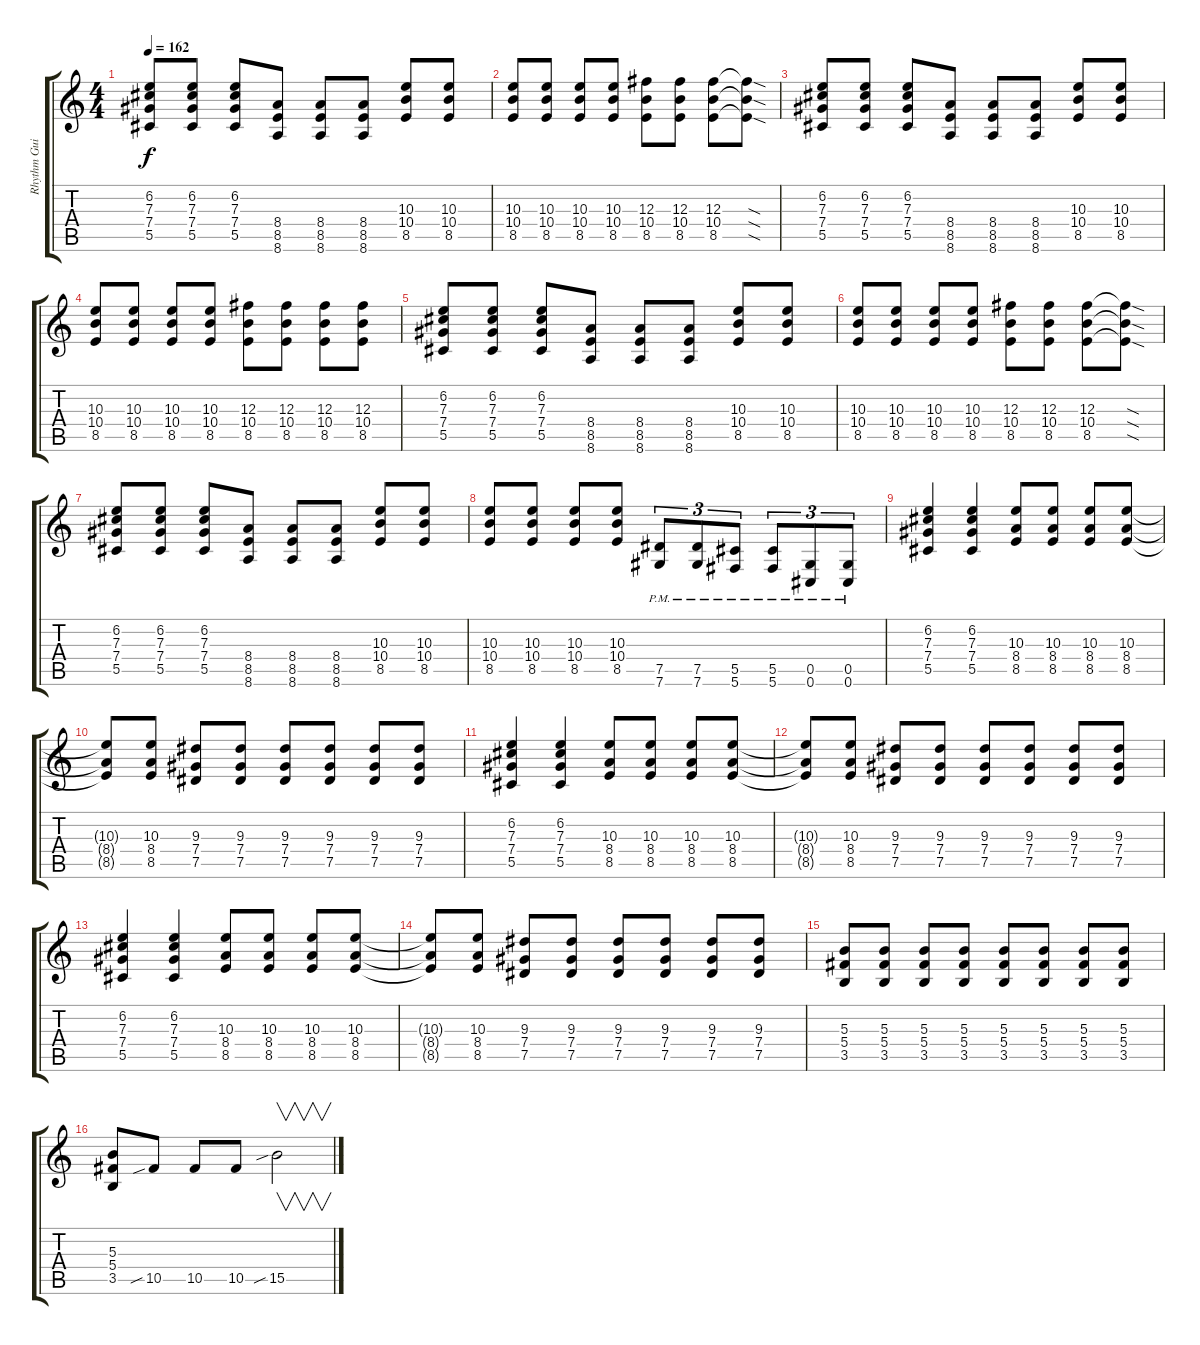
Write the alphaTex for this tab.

\track ("Rhythm Guitar" "Rhythm Gui") {instrument acousticguitarsteel}
\staff {score tabs}
\tuning (Eb4 Bb3 Gb3 Db3 Ab2 Db2) {hide}
\ts (4 4)
\tempo 162
\clef g2
\ks c
(6.2 7.3 7.4 5.5).8{dy f instrument distortionguitar} (6.2 7.3 7.4 5.5).8 (6.2 7.3 7.4 5.5).8 (8.4 8.5 8.6).8 (8.4 8.5 8.6).8 (8.4 8.5 8.6).8 (10.3 10.4 8.5).8 (10.3 10.4 8.5).8 |
(10.3 10.4 8.5).8 (10.3 10.4 8.5).8 (10.3 10.4 8.5).8 (10.3 10.4 8.5).8 (12.3 10.4 8.5).8 (12.3 10.4 8.5).8 (12.3 10.4 8.5).8 (12.3{sod t} 10.4{sod t} 8.5{sod t}).8 |
(6.2 7.3 7.4 5.5).8 (6.2 7.3 7.4 5.5).8 (6.2 7.3 7.4 5.5).8 (8.4 8.5 8.6).8 (8.4 8.5 8.6).8 (8.4 8.5 8.6).8 (10.3 10.4 8.5).8 (10.3 10.4 8.5).8 |
(10.3 10.4 8.5).8 (10.3 10.4 8.5).8 (10.3 10.4 8.5).8 (10.3 10.4 8.5).8 (12.3 10.4 8.5).8 (12.3 10.4 8.5).8 (12.3 10.4 8.5).8 (12.3 10.4 8.5).8 |
(6.2 7.3 7.4 5.5).8 (6.2 7.3 7.4 5.5).8 (6.2 7.3 7.4 5.5).8 (8.4 8.5 8.6).8 (8.4 8.5 8.6).8 (8.4 8.5 8.6).8 (10.3 10.4 8.5).8 (10.3 10.4 8.5).8 |
(10.3 10.4 8.5).8 (10.3 10.4 8.5).8 (10.3 10.4 8.5).8 (10.3 10.4 8.5).8 (12.3 10.4 8.5).8 (12.3 10.4 8.5).8 (12.3 10.4 8.5).8 (12.3{sod t} 10.4{sod t} 8.5{sod t}).8 |
(6.2 7.3 7.4 5.5).8 (6.2 7.3 7.4 5.5).8 (6.2 7.3 7.4 5.5).8 (8.4 8.5 8.6).8 (8.4 8.5 8.6).8 (8.4 8.5 8.6).8 (10.3 10.4 8.5).8 (10.3 10.4 8.5).8 |
(10.3 10.4 8.5).8 (10.3 10.4 8.5).8 (10.3 10.4 8.5).8 (10.3 10.4 8.5).8 (7.5{pm} 7.6{pm}).8{tu (3 2)} (7.5{pm} 7.6{pm}).8{tu (3 2)} (5.5{pm} 5.6{pm}).8{tu (3 2)} (5.5{pm} 5.6{pm}).8{tu (3 2)} (0.5{pm} 0.6{pm}).8{tu (3 2)} (0.5{pm} 0.6{pm}).8{tu (3 2)} |
(6.2 7.3 7.4 5.5).4 (6.2 7.3 7.4 5.5).4 (10.3 8.4 8.5).8 (10.3 8.4 8.5).8 (10.3 8.4 8.5).8 (10.3 8.4 8.5).8 |
(10.3{t} 8.4{t} 8.5{t}).8 (10.3 8.4 8.5).8 (9.3 7.4 7.5).8 (9.3 7.4 7.5).8 (9.3 7.4 7.5).8 (9.3 7.4 7.5).8 (9.3 7.4 7.5).8 (9.3 7.4 7.5).8 |
(6.2 7.3 7.4 5.5).4 (6.2 7.3 7.4 5.5).4 (10.3 8.4 8.5).8 (10.3 8.4 8.5).8 (10.3 8.4 8.5).8 (10.3 8.4 8.5).8 |
(10.3{t} 8.4{t} 8.5{t}).8 (10.3 8.4 8.5).8 (9.3 7.4 7.5).8 (9.3 7.4 7.5).8 (9.3 7.4 7.5).8 (9.3 7.4 7.5).8 (9.3 7.4 7.5).8 (9.3 7.4 7.5).8 |
(6.2 7.3 7.4 5.5).4 (6.2 7.3 7.4 5.5).4 (10.3 8.4 8.5).8 (10.3 8.4 8.5).8 (10.3 8.4 8.5).8 (10.3 8.4 8.5).8 |
(10.3{t} 8.4{t} 8.5{t}).8 (10.3 8.4 8.5).8 (9.3 7.4 7.5).8 (9.3 7.4 7.5).8 (9.3 7.4 7.5).8 (9.3 7.4 7.5).8 (9.3 7.4 7.5).8 (9.3 7.4 7.5).8 |
(5.3 5.4 3.5).8 (5.3 5.4 3.5).8 (5.3 5.4 3.5).8 (5.3 5.4 3.5).8 (5.3 5.4 3.5).8 (5.3 5.4 3.5).8 (5.3 5.4 3.5).8 (5.3 5.4 3.5).8 |
(5.3 5.4 3.5).8 10.5{sib}.8 10.5.8 10.5.8 15.5{sib}.2{v}
